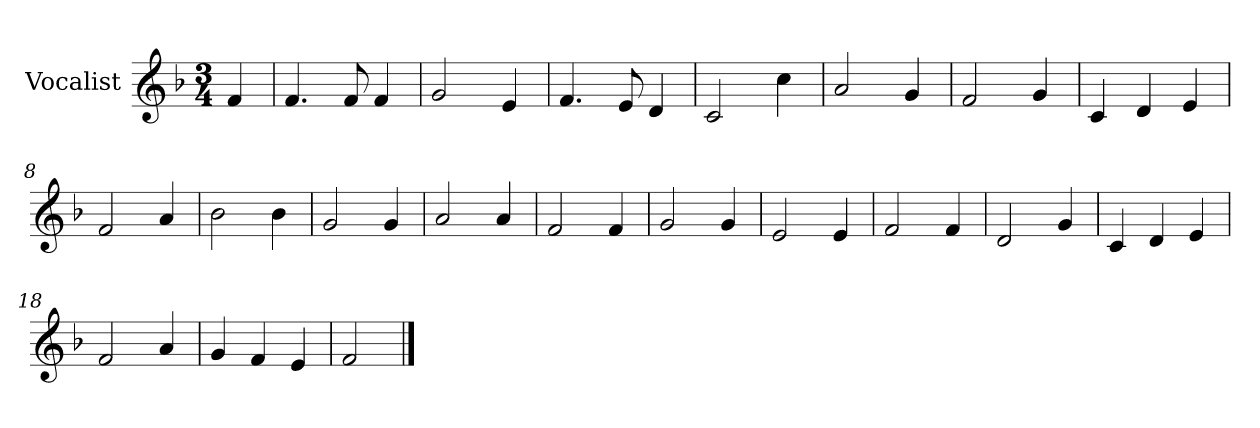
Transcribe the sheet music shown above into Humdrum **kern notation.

**kern
*part1
*staff1
*I"Vocalist
*k[b-]
*F:
*M3/4
=
4f
=1
4.f
8f
4f
=2
2g
4e
=3
4.f
8e
4d
=4
2c
4cc
=5
2a
4g
=6
2f
4g
=7
4c
4d
4e
=8
2f
4a
=9
2b-
4b-
=10
2g
4g
=11
2a
4a
=12
2f
4f
=13
2g
4g
=14
2e
4e
=15
2f
4f
=16
2d
4g
=17
4c
4d
4e
=18
2f
4a
=19
4g
4f
4e
=20
2f
==
*-
